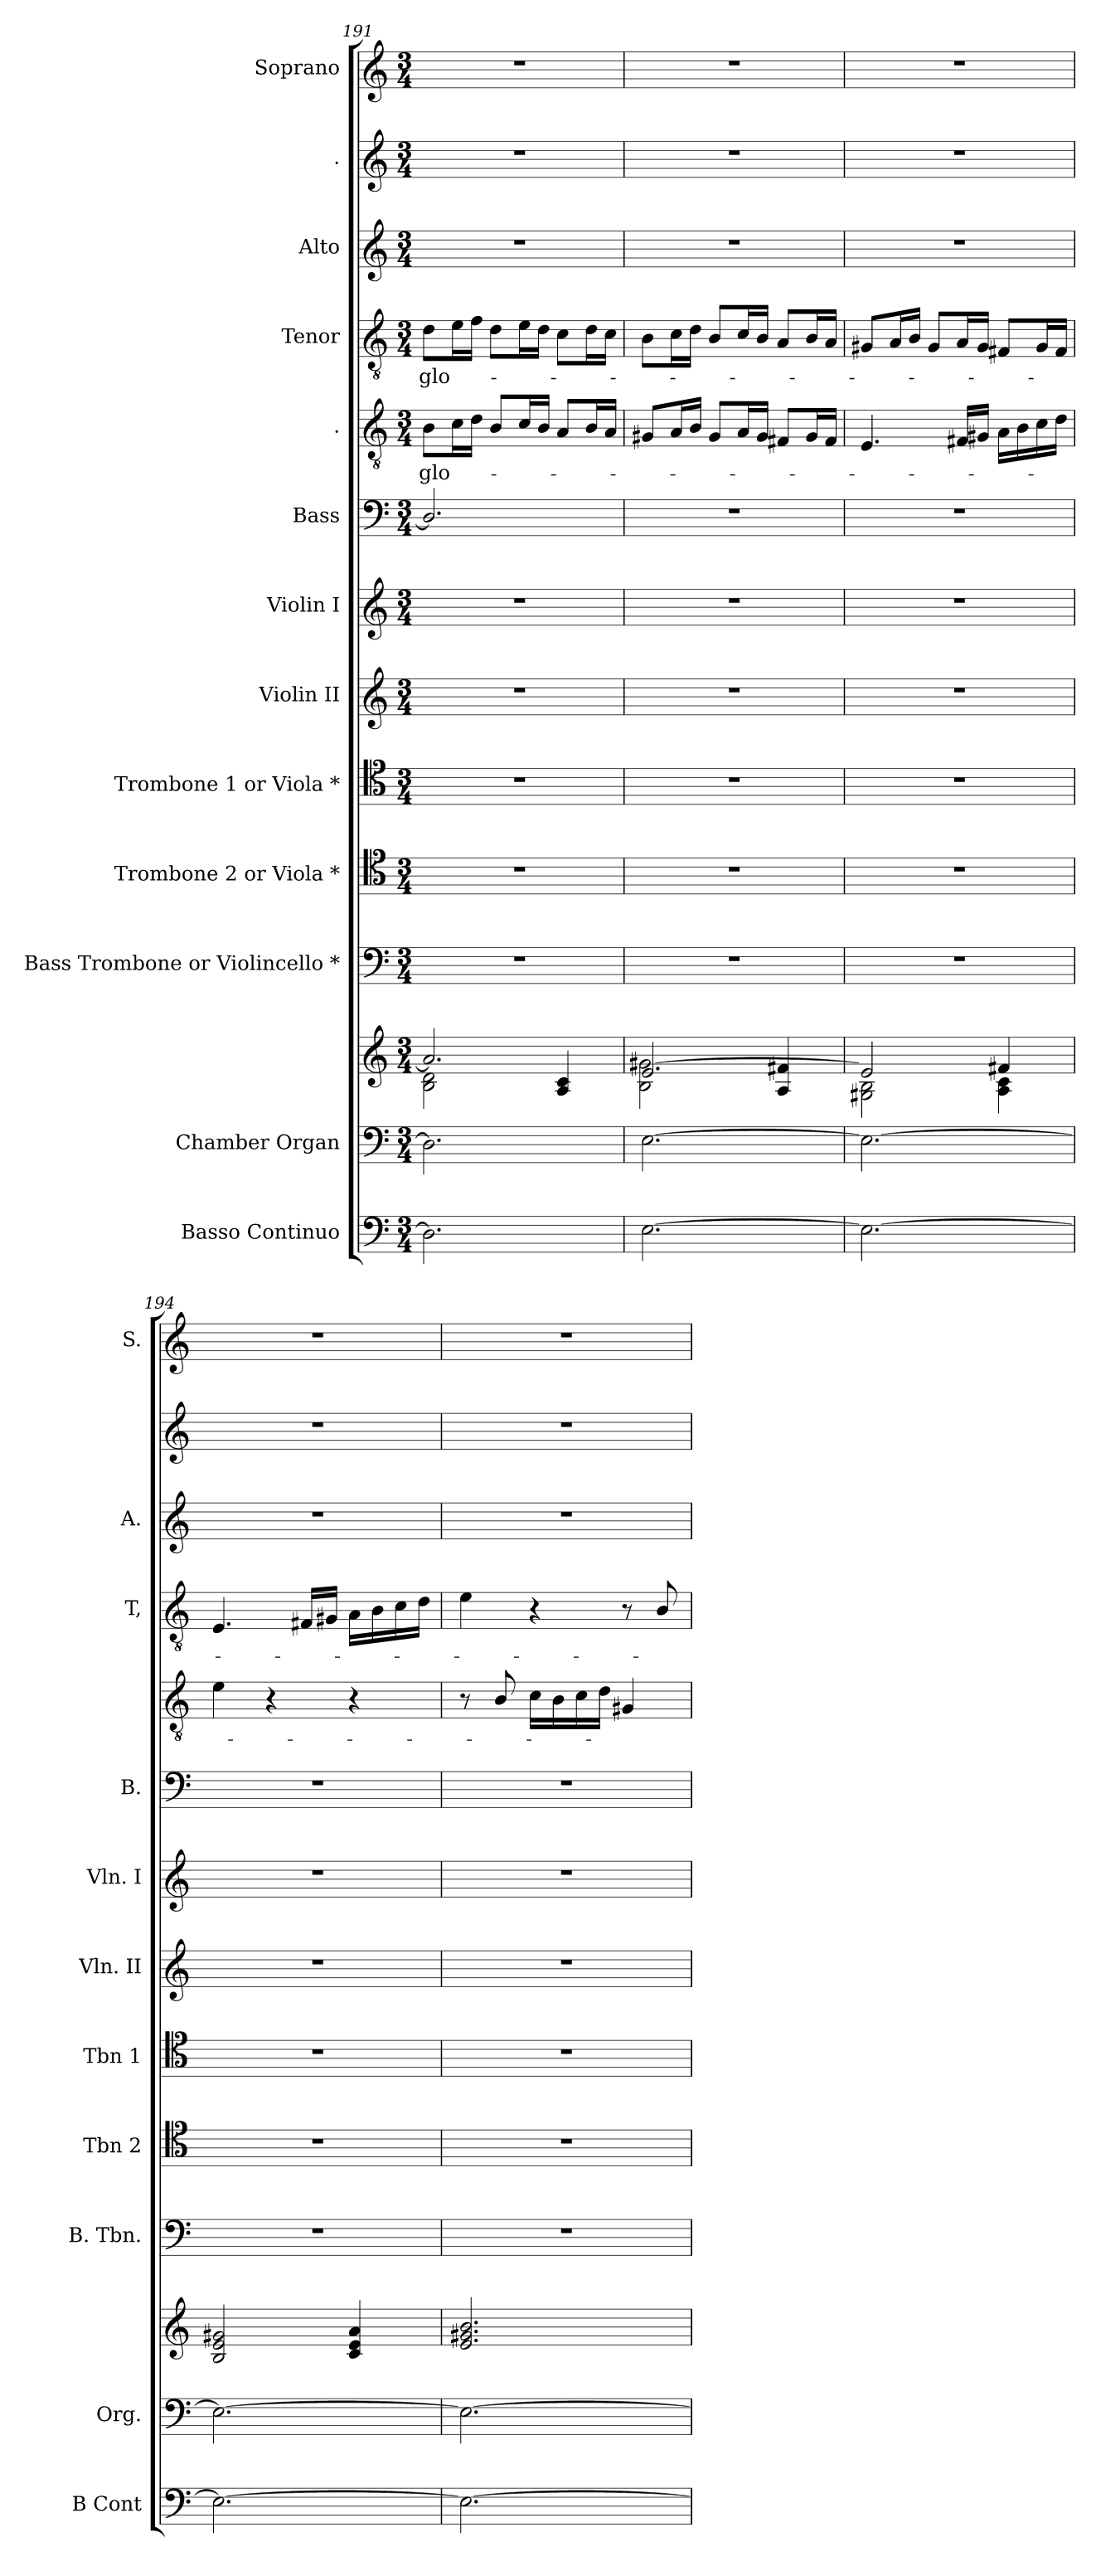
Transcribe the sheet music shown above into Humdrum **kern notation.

**kern	**kern	**kern	**kern	**kern	**kern	**kern	**kern	**kern	**kern	**text	**kern	**text	**kern	**kern	**kern
*part13	*part12	*part12	*part11	*part10	*part9	*part8	*part7	*part6	*part5	*part5	*part4	*part4	*part3	*part2	*part1
*staff14	*staff13	*staff12	*staff11	*staff10	*staff9	*staff8	*staff7	*staff6	*staff5	*staff5	*staff4	*staff4	*staff3	*staff2	*staff1
*I"Basso  Continuo	*I"Chamber  Organ	*	*I"Bass Trombone or Violincello *	*I"Trombone 2 or Viola *	*I"Trombone 1 or Viola *	*I"Violin II	*I"Violin I	*I"Bass	*I".	*	*I"Tenor	*	*I"Alto	*I".	*I"Soprano
*I'B Cont	*I'Org.	*	*I'B. Tbn.	*I'Tbn 2	*I'Tbn 1	*I'Vln. II	*I'Vln. I	*I'B.	*	*	*I'T,	*	*I'A.	*	*I'S.
*clefF4	*clefF4	*clefG2	*clefF4	*clefC4	*clefC4	*clefG2	*clefG2	*clefF4	*clefGv2	*	*clefGv2	*	*clefG2	*clefG2	*clefG2
*ITrd7c12	*	*	*	*	*	*	*	*	*ITrd7c12	*	*ITrd7c12	*	*	*	*
*k[]	*k[]	*k[]	*k[]	*k[]	*k[]	*k[]	*k[]	*k[]	*k[]	*	*k[]	*	*k[]	*k[]	*k[]
*M3/4	*M3/4	*M3/4	*M3/4	*M3/4	*M3/4	*M3/4	*M3/4	*M3/4	*M3/4	*	*M3/4	*	*M3/4	*M3/4	*M3/4
=191	=191	=191	=191	=191	=191	=191	=191	=191	=191	=191	=191	=191	=191	=191	=191
*	*	*^	*	*	*	*	*	*	*	*	*	*	*	*	*
!	!	!	!	!	!	!	!	!	!	!	!LO:LY:b	!	!LO:LY:b	!	!	!
2.DD\]	2.D\]	2.a/]	2B\ 2d\	2.r	2.r	2.r	2.r	2.r	2.D/]	8BB\L	glo-	8D\L	glo-	2.r	2.r	2.r
.	.	.	.	.	.	.	.	.	.	16C\L	.	16E\L	.	.	.	.
.	.	.	.	.	.	.	.	.	.	16D\JJ	.	16F\JJ	.	.	.	.
.	.	.	.	.	.	.	.	.	.	8BB/L	.	8D\L	.	.	.	.
.	.	.	.	.	.	.	.	.	.	16C/L	.	16E\L	.	.	.	.
.	.	.	.	.	.	.	.	.	.	16BB/JJ	.	16D\JJ	.	.	.	.
.	.	.	4A/ 4c/	.	.	.	.	.	.	8AA/L	.	8C\L	.	.	.	.
.	.	.	.	.	.	.	.	.	.	16BB/L	.	16D\L	.	.	.	.
.	.	.	.	.	.	.	.	.	.	16AA/JJ	.	16C\JJ	.	.	.	.
=192	=192	=192	=192	=192	=192	=192	=192	=192	=192	=192	=192	=192	=192	=192	=192	=192
[2.EE\	[2.E\	[2.e/	2B\ 2g#X\	2.r	2.r	2.r	2.r	2.r	2.r	8GG#X/L	.	8BB\L	.	2.r	2.r	2.r
.	.	.	.	.	.	.	.	.	.	16AA/L	.	16C\L	.	.	.	.
.	.	.	.	.	.	.	.	.	.	16BB/JJ	.	16D\JJ	.	.	.	.
.	.	.	.	.	.	.	.	.	.	8GG#/L	.	8BB/L	.	.	.	.
.	.	.	.	.	.	.	.	.	.	16AA/L	.	16C/L	.	.	.	.
.	.	.	.	.	.	.	.	.	.	16GG#/JJ	.	16BB/JJ	.	.	.	.
.	.	.	4A/ 4f#X/	.	.	.	.	.	.	8FF#X/L	.	8AA/L	.	.	.	.
.	.	.	.	.	.	.	.	.	.	16GG#/L	.	16BB/L	.	.	.	.
.	.	.	.	.	.	.	.	.	.	16FF#/JJ	.	16AA/JJ	.	.	.	.
=193	=193	=193	=193	=193	=193	=193	=193	=193	=193	=193	=193	=193	=193	=193	=193	=193
2.EE\_	2.E\_	2e/]	2G#X\ 2B\	2.r	2.r	2.r	2.r	2.r	2.r	4.EE/	.	8GG#X/L	.	2.r	2.r	2.r
.	.	.	.	.	.	.	.	.	.	.	.	16AA/L	.	.	.	.
.	.	.	.	.	.	.	.	.	.	.	.	16BB/JJ	.	.	.	.
.	.	.	.	.	.	.	.	.	.	.	.	8GG#/L	.	.	.	.
.	.	.	.	.	.	.	.	.	.	16FF#X/LL	.	16AA/L	.	.	.	.
.	.	.	.	.	.	.	.	.	.	16GG#X/JJ	.	16GG#/JJ	.	.	.	.
.	.	4f#X/	4A\ 4c\	.	.	.	.	.	.	16AA\LL	.	8FF#X/L	.	.	.	.
.	.	.	.	.	.	.	.	.	.	16BB\	.	.	.	.	.	.
.	.	.	.	.	.	.	.	.	.	16C\	.	16GG#/L	.	.	.	.
.	.	.	.	.	.	.	.	.	.	16D\JJ	.	16FF#/JJ	.	.	.	.
*	*	*v	*v	*	*	*	*	*	*	*	*	*	*	*	*	*
!!LO:PB:g=z
=194	=194	=194	=194	=194	=194	=194	=194	=194	=194	=194	=194	=194	=194	=194	=194
2.EE\_	2.E\_	2B/ 2e/ 2g#X/	2.r	2.r	2.r	2.r	2.r	2.r	4E\	.	4.EE/	.	2.r	2.r	2.r
.	.	.	.	.	.	.	.	.	4r	.	.	.	.	.	.
.	.	.	.	.	.	.	.	.	.	.	16FF#X/LL	.	.	.	.
.	.	.	.	.	.	.	.	.	.	.	16GG#X/JJ	.	.	.	.
.	.	4c/ 4e/ 4a/	.	.	.	.	.	.	4r	.	16AA\LL	.	.	.	.
.	.	.	.	.	.	.	.	.	.	.	16BB\	.	.	.	.
.	.	.	.	.	.	.	.	.	.	.	16C\	.	.	.	.
.	.	.	.	.	.	.	.	.	.	.	16D\JJ	.	.	.	.
=195	=195	=195	=195	=195	=195	=195	=195	=195	=195	=195	=195	=195	=195	=195	=195
2.EE\_	2.E\_	2.e/ 2.g#X/ 2.b/	2.r	2.r	2.r	2.r	2.r	2.r	8r	.	4E\	.	2.r	2.r	2.r
.	.	.	.	.	.	.	.	.	8BB/	.	.	.	.	.	.
.	.	.	.	.	.	.	.	.	16C\LL	.	4r	.	.	.	.
.	.	.	.	.	.	.	.	.	16BB\	.	.	.	.	.	.
.	.	.	.	.	.	.	.	.	16C\	.	.	.	.	.	.
.	.	.	.	.	.	.	.	.	16D\JJ	.	.	.	.	.	.
.	.	.	.	.	.	.	.	.	4GG#X/	.	8r	.	.	.	.
.	.	.	.	.	.	.	.	.	.	.	8BB/	.	.	.	.
=	=	=	=	=	=	=	=	=	=	=	=	=	=	=	=
*-	*-	*-	*-	*-	*-	*-	*-	*-	*-	*-	*-	*-	*-	*-	*-
